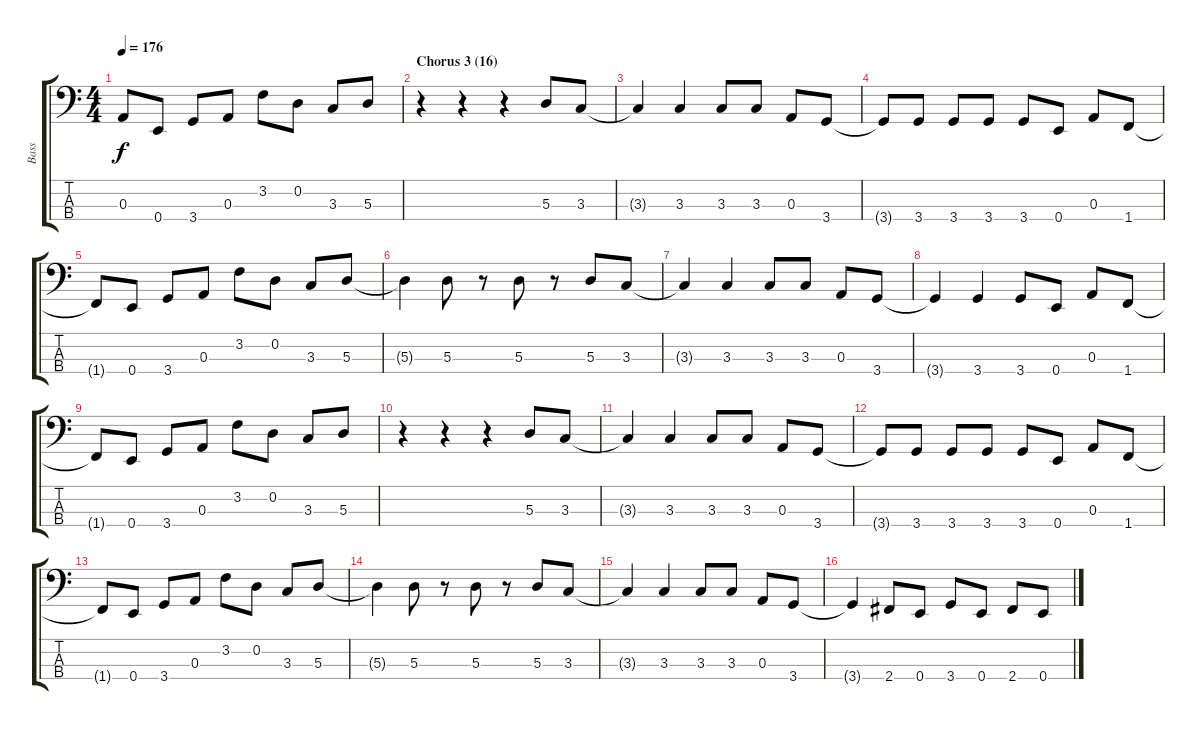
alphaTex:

\track ("Bass" "Bass") {instrument electricbassfinger}
\staff {score tabs}
\tuning (G2 D2 A1 E1) {hide}
\ts (4 4)
\tempo 176
\clef f4
\ks c
0.3{t}.8{dy f} 0.4.8 3.4.8 0.3.8 3.2.8 0.2.8 3.3.8 5.3.8 |
\section ("" "Chorus 3 (16)")
r.4 r.4 r.4 5.3.8 3.3.8 |
3.3{t}.4 3.3.4 3.3.8 3.3.8 0.3.8 3.4.8 |
3.4{t}.8 3.4.8 3.4.8 3.4.8 3.4.8 0.4.8 0.3.8 1.4.8 |
1.4{t}.8 0.4.8 3.4.8 0.3.8 3.2.8 0.2.8 3.3.8 5.3.8 |
5.3{t}.4 5.3.8 r.8 5.3.8 r.8 5.3.8 3.3.8 |
3.3{t}.4 3.3.4 3.3.8 3.3.8 0.3.8 3.4.8 |
3.4{t}.4 3.4.4 3.4.8 0.4.8 0.3.8 1.4.8 |
1.4{t}.8 0.4.8 3.4.8 0.3.8 3.2.8 0.2.8 3.3.8 5.3.8 |
r.4 r.4 r.4 5.3.8 3.3.8 |
3.3{t}.4 3.3.4 3.3.8 3.3.8 0.3.8 3.4.8 |
3.4{t}.8 3.4.8 3.4.8 3.4.8 3.4.8 0.4.8 0.3.8 1.4.8 |
1.4{t}.8 0.4.8 3.4.8 0.3.8 3.2.8 0.2.8 3.3.8 5.3.8 |
5.3{t}.4 5.3.8 r.8 5.3.8 r.8 5.3.8 3.3.8 |
3.3{t}.4 3.3.4 3.3.8 3.3.8 0.3.8 3.4.8 |
3.4{t}.4 2.4.8 0.4.8 3.4.8 0.4.8 2.4.8 0.4.8
